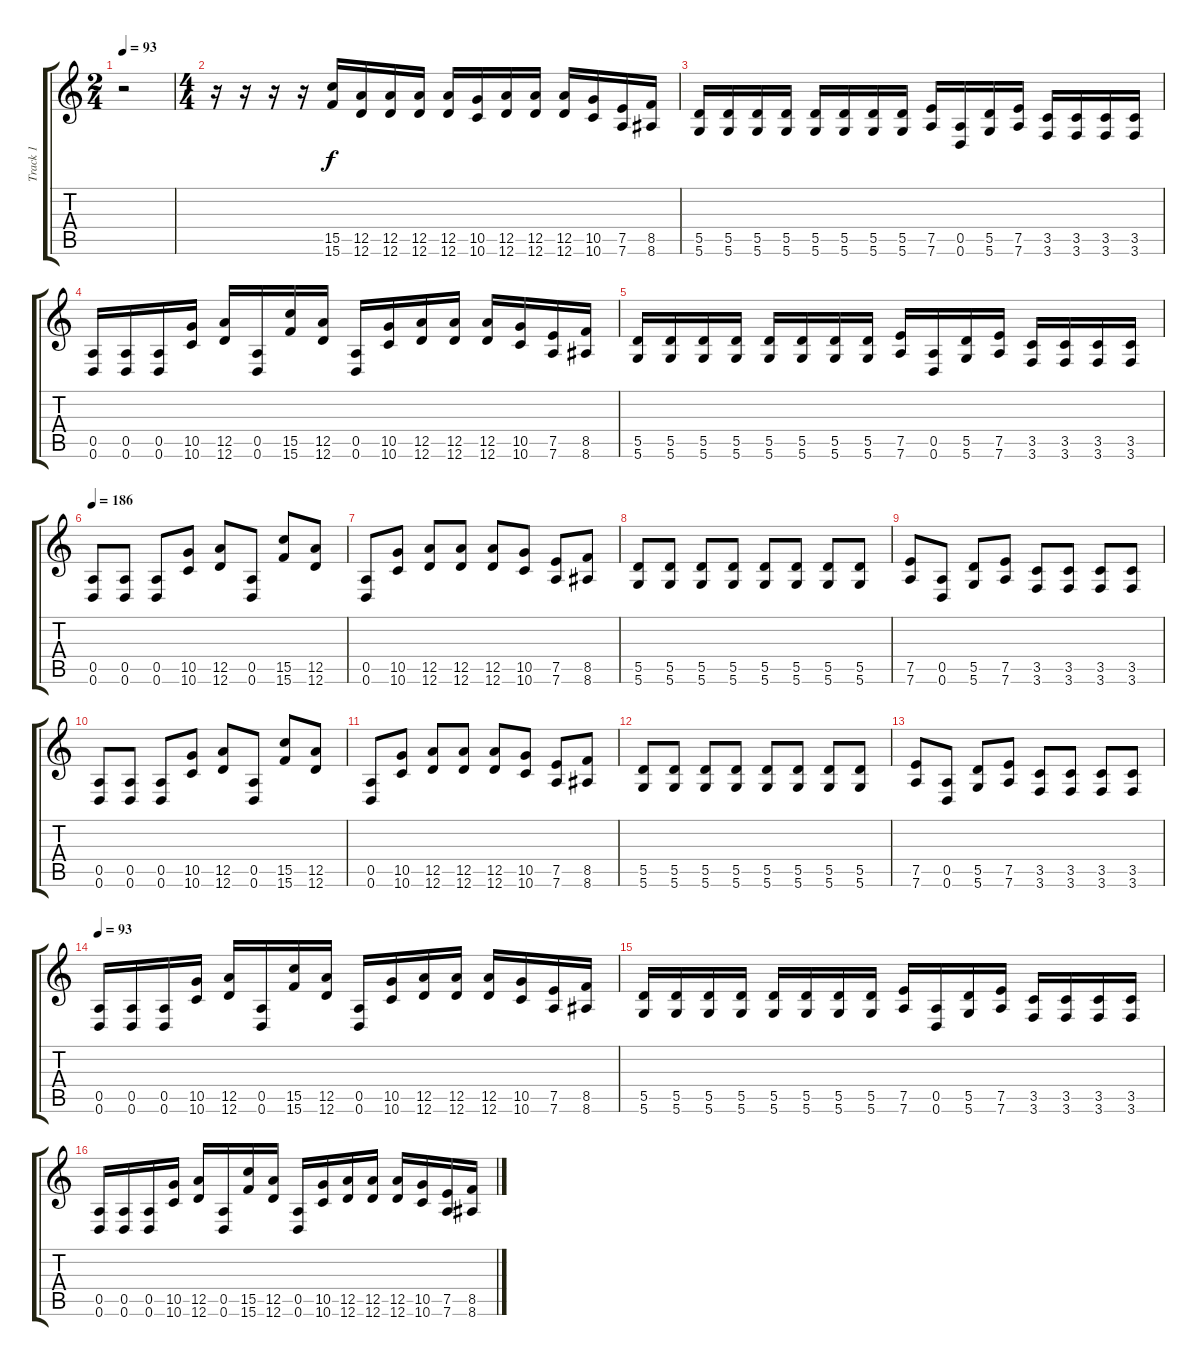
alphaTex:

\track ("Track 1" "Track 1") {instrument distortionguitar}
\staff {score tabs}
\tuning (E4 B3 G3 D3 A2 D2) {hide}
\ts (2 4)
\tempo 93
\clef g2
\ks c
r.2{dy f} |
\ts (4 4)
r.16 r.16 r.16 r.16 (15.5 15.6).16 (12.5 12.6).16 (12.5 12.6).16 (12.5 12.6).16 (12.5 12.6).16 (10.5 10.6).16 (12.5 12.6).16 (12.5 12.6).16 (12.5 12.6).16 (10.5 10.6).16 (7.5 7.6).16 (8.5 8.6).16 |
(5.5 5.6).16 (5.5 5.6).16 (5.5 5.6).16 (5.5 5.6).16 (5.5 5.6).16 (5.5 5.6).16 (5.5 5.6).16 (5.5 5.6).16 (7.5 7.6).16 (0.5 0.6).16 (5.5 5.6).16 (7.5 7.6).16 (3.5 3.6).16 (3.5 3.6).16 (3.5 3.6).16 (3.5 3.6).16 |
(0.5 0.6).16 (0.5 0.6).16 (0.5 0.6).16 (10.5 10.6).16 (12.5 12.6).16 (0.5 0.6).16 (15.5 15.6).16 (12.5 12.6).16 (0.5 0.6).16 (10.5 10.6).16 (12.5 12.6).16 (12.5 12.6).16 (12.5 12.6).16 (10.5 10.6).16 (7.5 7.6).16 (8.5 8.6).16 |
(5.5 5.6).16 (5.5 5.6).16 (5.5 5.6).16 (5.5 5.6).16 (5.5 5.6).16 (5.5 5.6).16 (5.5 5.6).16 (5.5 5.6).16 (7.5 7.6).16 (0.5 0.6).16 (5.5 5.6).16 (7.5 7.6).16 (3.5 3.6).16 (3.5 3.6).16 (3.5 3.6).16 (3.5 3.6).16 |
\tempo 186
(0.5 0.6).8 (0.5 0.6).8 (0.5 0.6).8 (10.5 10.6).8 (12.5 12.6).8 (0.5 0.6).8 (15.5 15.6).8 (12.5 12.6).8 |
(0.5 0.6).8 (10.5 10.6).8 (12.5 12.6).8 (12.5 12.6).8 (12.5 12.6).8 (10.5 10.6).8 (7.5 7.6).8 (8.5 8.6).8 |
(5.5 5.6).8 (5.5 5.6).8 (5.5 5.6).8 (5.5 5.6).8 (5.5 5.6).8 (5.5 5.6).8 (5.5 5.6).8 (5.5 5.6).8 |
(7.5 7.6).8 (0.5 0.6).8 (5.5 5.6).8 (7.5 7.6).8 (3.5 3.6).8 (3.5 3.6).8 (3.5 3.6).8 (3.5 3.6).8 |
(0.5 0.6).8 (0.5 0.6).8 (0.5 0.6).8 (10.5 10.6).8 (12.5 12.6).8 (0.5 0.6).8 (15.5 15.6).8 (12.5 12.6).8 |
(0.5 0.6).8 (10.5 10.6).8 (12.5 12.6).8 (12.5 12.6).8 (12.5 12.6).8 (10.5 10.6).8 (7.5 7.6).8 (8.5 8.6).8 |
(5.5 5.6).8 (5.5 5.6).8 (5.5 5.6).8 (5.5 5.6).8 (5.5 5.6).8 (5.5 5.6).8 (5.5 5.6).8 (5.5 5.6).8 |
(7.5 7.6).8 (0.5 0.6).8 (5.5 5.6).8 (7.5 7.6).8 (3.5 3.6).8 (3.5 3.6).8 (3.5 3.6).8 (3.5 3.6).8 |
\tempo 93
(0.5 0.6).16 (0.5 0.6).16 (0.5 0.6).16 (10.5 10.6).16 (12.5 12.6).16 (0.5 0.6).16 (15.5 15.6).16 (12.5 12.6).16 (0.5 0.6).16 (10.5 10.6).16 (12.5 12.6).16 (12.5 12.6).16 (12.5 12.6).16 (10.5 10.6).16 (7.5 7.6).16 (8.5 8.6).16 |
(5.5 5.6).16 (5.5 5.6).16 (5.5 5.6).16 (5.5 5.6).16 (5.5 5.6).16 (5.5 5.6).16 (5.5 5.6).16 (5.5 5.6).16 (7.5 7.6).16 (0.5 0.6).16 (5.5 5.6).16 (7.5 7.6).16 (3.5 3.6).16 (3.5 3.6).16 (3.5 3.6).16 (3.5 3.6).16 |
(0.5 0.6).16 (0.5 0.6).16 (0.5 0.6).16 (10.5 10.6).16 (12.5 12.6).16 (0.5 0.6).16 (15.5 15.6).16 (12.5 12.6).16 (0.5 0.6).16 (10.5 10.6).16 (12.5 12.6).16 (12.5 12.6).16 (12.5 12.6).16 (10.5 10.6).16 (7.5 7.6).16 (8.5 8.6).16
